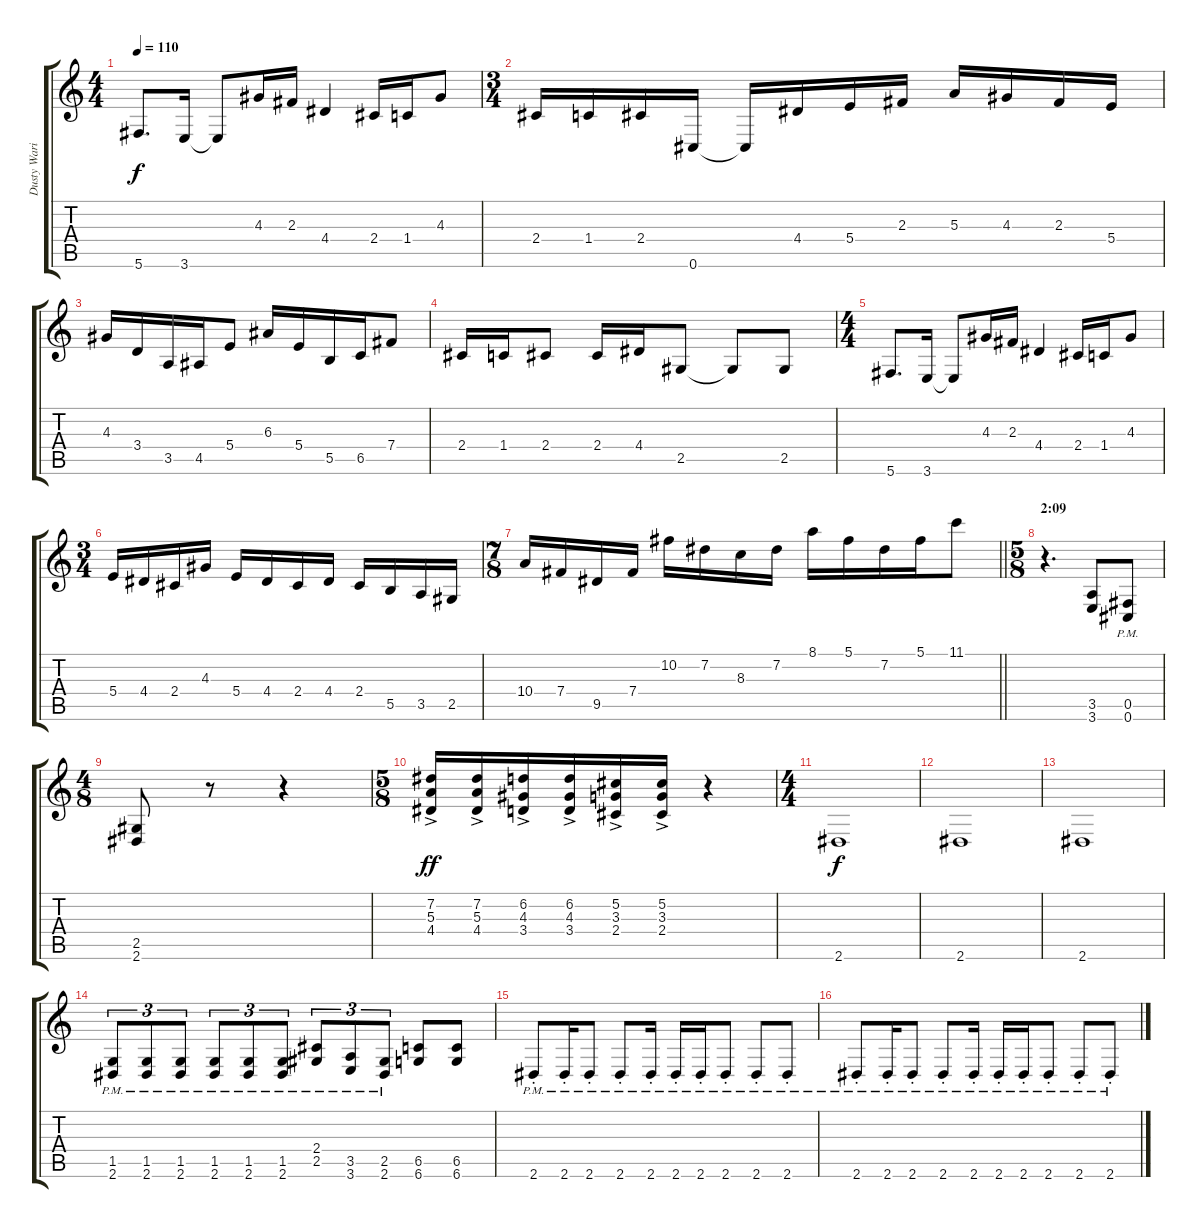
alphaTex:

\track ("Dusty Waring" "Dusty Wari") {instrument distortionguitar}
\staff {score tabs}
\tuning (Db4 Ab3 E3 B2 Gb2 Db2) {hide}
\ts (4 4)
\tempo 110
\clef g2
\ks c
5.6.8{d dy f} 3.6.16 3.6{t}.8 4.3.16 2.3.16 4.4.4 2.4.16 1.4.16 4.3.8 |
\ts (3 4)
2.4.16 1.4.16 2.4.16 0.6.16 0.6{t}.16 4.4.16 5.4.16 2.3.16 5.3.16 4.3.16 2.3.16 5.4.16 |
4.3.16 3.4.16 3.5.16 4.5.16{beam merge} 5.4.8{beam split} 6.3.16 5.4.16{beam merge} 5.5.16 6.5.16 7.4.8 |
2.4.16 1.4.16 2.4.8 2.4.16 4.4.16 2.5.8 2.5{t}.8 2.5.8 |
\ts (4 4)
5.6.8{d} 3.6.16 3.6{t}.8 4.3.16 2.3.16 4.4.4 2.4.16 1.4.16 4.3.8 |
\ts (3 4)
5.4.16 4.4.16 2.4.16 4.3.16 5.4.16 4.4.16 2.4.16 4.4.16 2.4.16 5.5.16 3.5.16 2.5.16 |
\ts (7 8)
\barLineRight lightlight
10.4.16 7.4.16{beam merge} 9.5.16 7.4.16{beam split} 10.2.16 7.2.16{beam merge} 8.3.16 7.2.16{beam split} 8.1.16 5.1.16{beam merge} 7.2.16 5.1.16 11.1.8 |
\ts (5 8)
\section ("" "2:09")
r.4{d} (3.5 3.6).8 (0.5{pm} 0.6{pm}).8 |
\ts (4 8)
(2.5 2.6).8 r.8 r.4 |
\ts (5 8)
(7.2{ac} 5.3{ac} 4.4{ac}).16{dy ff} (7.2{ac} 5.3{ac} 4.4{ac}).16{beam merge} (6.2{ac} 4.3{ac} 3.4{ac}).16 (6.2{ac} 4.3{ac} 3.4{ac}).16{beam merge} (5.2{ac} 3.3{ac} 2.4{ac}).16 (5.2{ac} 3.3{ac} 2.4).16 r.4 |
\ts (4 4)
2.6.1{dy f balance 11} |
2.6.1 |
2.6.1 |
(1.5{pm} 2.6{pm}).8{tu (3 2)} (1.5{pm} 2.6{pm}).8{tu (3 2)} (1.5{pm} 2.6{pm}).8{tu (3 2)} (1.5{pm} 2.6{pm}).8{tu (3 2)} (1.5{pm} 2.6{pm}).8{tu (3 2)} (1.5{pm} 2.6{pm}).8{tu (3 2)} (2.4{pm} 2.5{pm}).8{tu (3 2)} (3.5{pm} 3.6{pm}).8{tu (3 2)} (2.5{pm} 2.6{pm}).8{tu (3 2)} (6.5 6.6).8 (6.5 6.6).8 |
2.6{pm st}.8 2.6{pm st}.16 2.6{pm st}.8 2.6{pm st}.8 2.6{pm st}.16 2.6{pm st}.16 2.6{pm st}.16 2.6{pm st}.8 2.6{pm st}.8 2.6{pm st}.8 |
2.6{pm st}.8 2.6{pm st}.16 2.6{pm st}.8 2.6{pm st}.8 2.6{pm st}.16 2.6{pm st}.16 2.6{pm st}.16 2.6{pm st}.8 2.6{pm st}.8 2.6{pm st}.8
